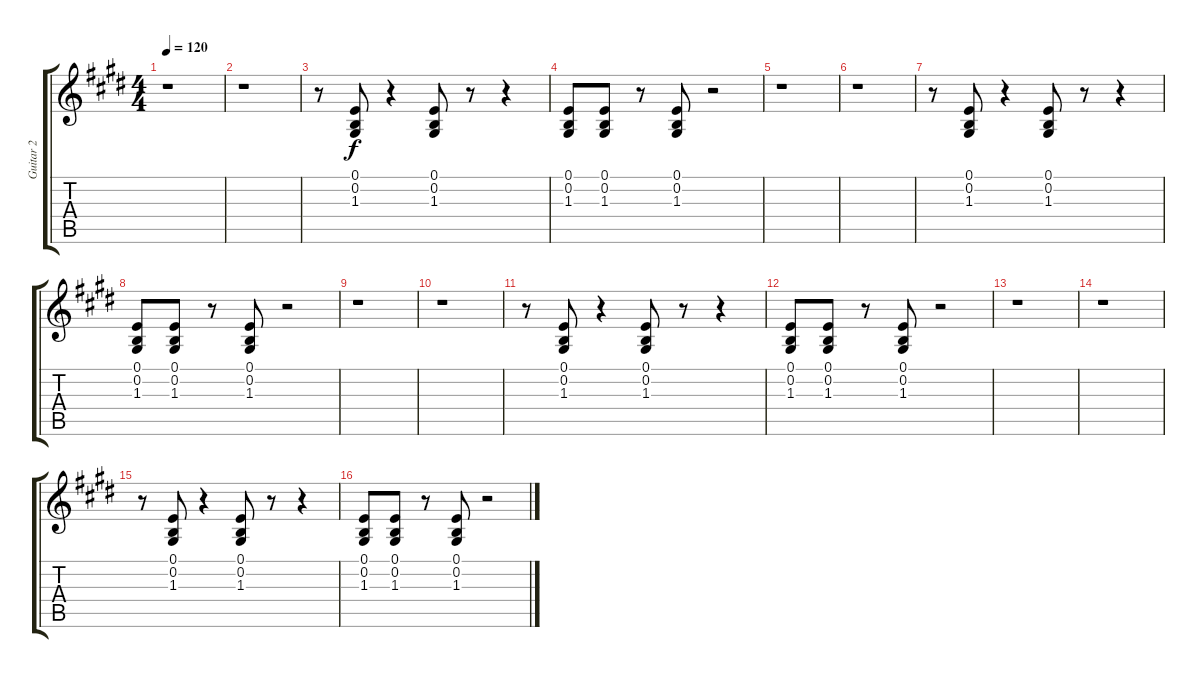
\track ("Guitar 2" "Guitar 2") {instrument lead5charang}
\staff {score tabs}
\tuning (E4 B3 G3 D3 A2 E2) {hide}
\ts (4 4)
\tempo 120
\clef g2
\ks e
r.1{dy f} |
r.1 |
r.8 (0.1 0.2 1.3).8 r.4 (0.1 0.2 1.3).8 r.8 r.4 |
(0.1 0.2 1.3).8 (0.1 0.2 1.3).8 r.8 (0.1 0.2 1.3).8 r.2 |
r.1 |
r.1 |
r.8 (0.1 0.2 1.3).8 r.4 (0.1 0.2 1.3).8 r.8 r.4 |
(0.1 0.2 1.3).8 (0.1 0.2 1.3).8 r.8 (0.1 0.2 1.3).8 r.2 |
r.1 |
r.1 |
r.8 (0.1 0.2 1.3).8 r.4 (0.1 0.2 1.3).8 r.8 r.4 |
(0.1 0.2 1.3).8 (0.1 0.2 1.3).8 r.8 (0.1 0.2 1.3).8 r.2 |
r.1 |
r.1 |
r.8 (0.1 0.2 1.3).8 r.4 (0.1 0.2 1.3).8 r.8 r.4 |
(0.1 0.2 1.3).8 (0.1 0.2 1.3).8 r.8 (0.1 0.2 1.3).8 r.2
